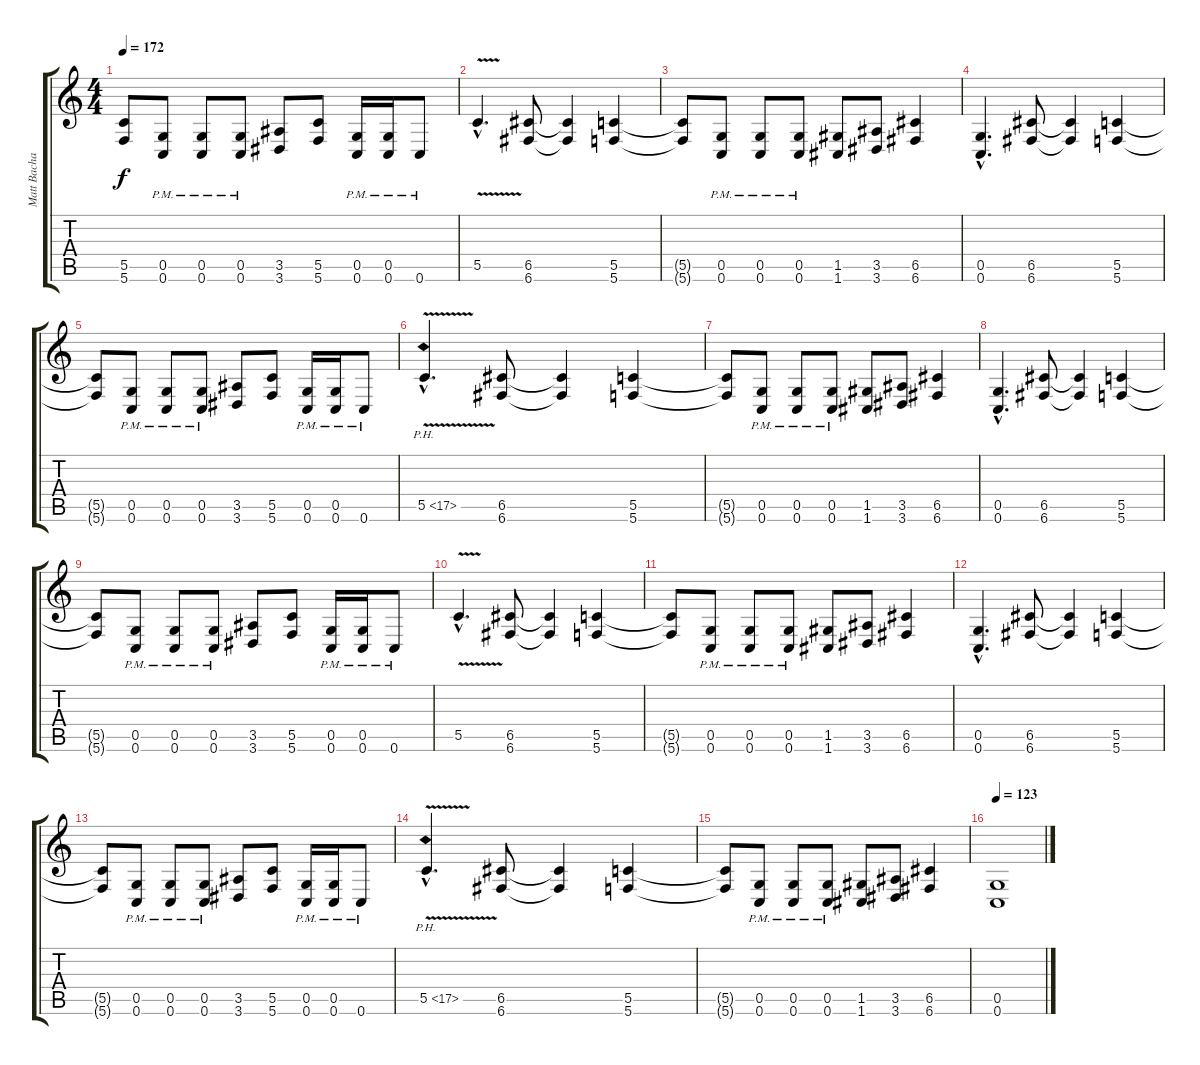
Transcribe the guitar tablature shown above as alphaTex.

\track ("Matt Bachand" "Matt Bacha") {instrument distortionguitar}
\staff {score tabs}
\tuning (D4 A3 F3 C3 G2 C2) {hide}
\ts (4 4)
\tempo 172
\clef g2
\ks c
(5.5{t} 5.6{t}).8{dy f} (0.5{pm} 0.6{pm}).8 (0.5{pm} 0.6{pm}).8 (0.5{pm} 0.6{pm}).8 (3.5 3.6).8 (5.5 5.6).8 (0.5{pm} 0.6{pm}).16 (0.5{pm} 0.6{pm}).16 0.6{pm}.8 |
5.5{v hac}.4{d} (6.5 6.6).8 (6.5{t} 6.6{t}).4 (5.5 5.6).4 |
(5.5{t} 5.6{t}).8 (0.5{pm} 0.6{pm}).8 (0.5{pm} 0.6{pm}).8 (0.5{pm} 0.6{pm}).8 (1.5 1.6).8 (3.5 3.6).8 (6.5 6.6).4 |
(0.5{hac} 0.6{hac}).4{d} (6.5 6.6).8 (6.5{t} 6.6{t}).4 (5.5 5.6).4 |
(5.5{t} 5.6{t}).8 (0.5{pm} 0.6{pm}).8 (0.5{pm} 0.6{pm}).8 (0.5{pm} 0.6{pm}).8 (3.5 3.6).8 (5.5 5.6).8 (0.5{pm} 0.6{pm}).16 (0.5{pm} 0.6{pm}).16 0.6{pm}.8 |
5.5{ph 12 v hac}.4{d} (6.5 6.6).8 (6.5{t} 6.6{t}).4 (5.5 5.6).4 |
(5.5{t} 5.6{t}).8 (0.5{pm} 0.6{pm}).8 (0.5{pm} 0.6{pm}).8 (0.5{pm} 0.6{pm}).8 (1.5 1.6).8 (3.5 3.6).8 (6.5 6.6).4 |
(0.5{hac} 0.6{hac}).4{d} (6.5 6.6).8 (6.5{t} 6.6{t}).4 (5.5 5.6).4 |
(5.5{t} 5.6{t}).8 (0.5{pm} 0.6{pm}).8 (0.5{pm} 0.6{pm}).8 (0.5{pm} 0.6{pm}).8 (3.5 3.6).8 (5.5 5.6).8 (0.5{pm} 0.6{pm}).16 (0.5{pm} 0.6{pm}).16 0.6{pm}.8 |
5.5{v hac}.4{d} (6.5 6.6).8 (6.5{t} 6.6{t}).4 (5.5 5.6).4 |
(5.5{t} 5.6{t}).8 (0.5{pm} 0.6{pm}).8 (0.5{pm} 0.6{pm}).8 (0.5{pm} 0.6{pm}).8 (1.5 1.6).8 (3.5 3.6).8 (6.5 6.6).4 |
(0.5{hac} 0.6{hac}).4{d} (6.5 6.6).8 (6.5{t} 6.6{t}).4 (5.5 5.6).4 |
(5.5{t} 5.6{t}).8 (0.5{pm} 0.6{pm}).8 (0.5{pm} 0.6{pm}).8 (0.5{pm} 0.6{pm}).8 (3.5 3.6).8 (5.5 5.6).8 (0.5{pm} 0.6{pm}).16 (0.5{pm} 0.6{pm}).16 0.6{pm}.8 |
5.5{ph 12 v hac}.4{d} (6.5 6.6).8 (6.5{t} 6.6{t}).4 (5.5 5.6).4 |
(5.5{t} 5.6{t}).8 (0.5{pm} 0.6{pm}).8 (0.5{pm} 0.6{pm}).8 (0.5{pm} 0.6{pm}).8 (1.5 1.6).8 (3.5 3.6).8 (6.5 6.6).4 |
\tempo 123
(0.5 0.6).1
